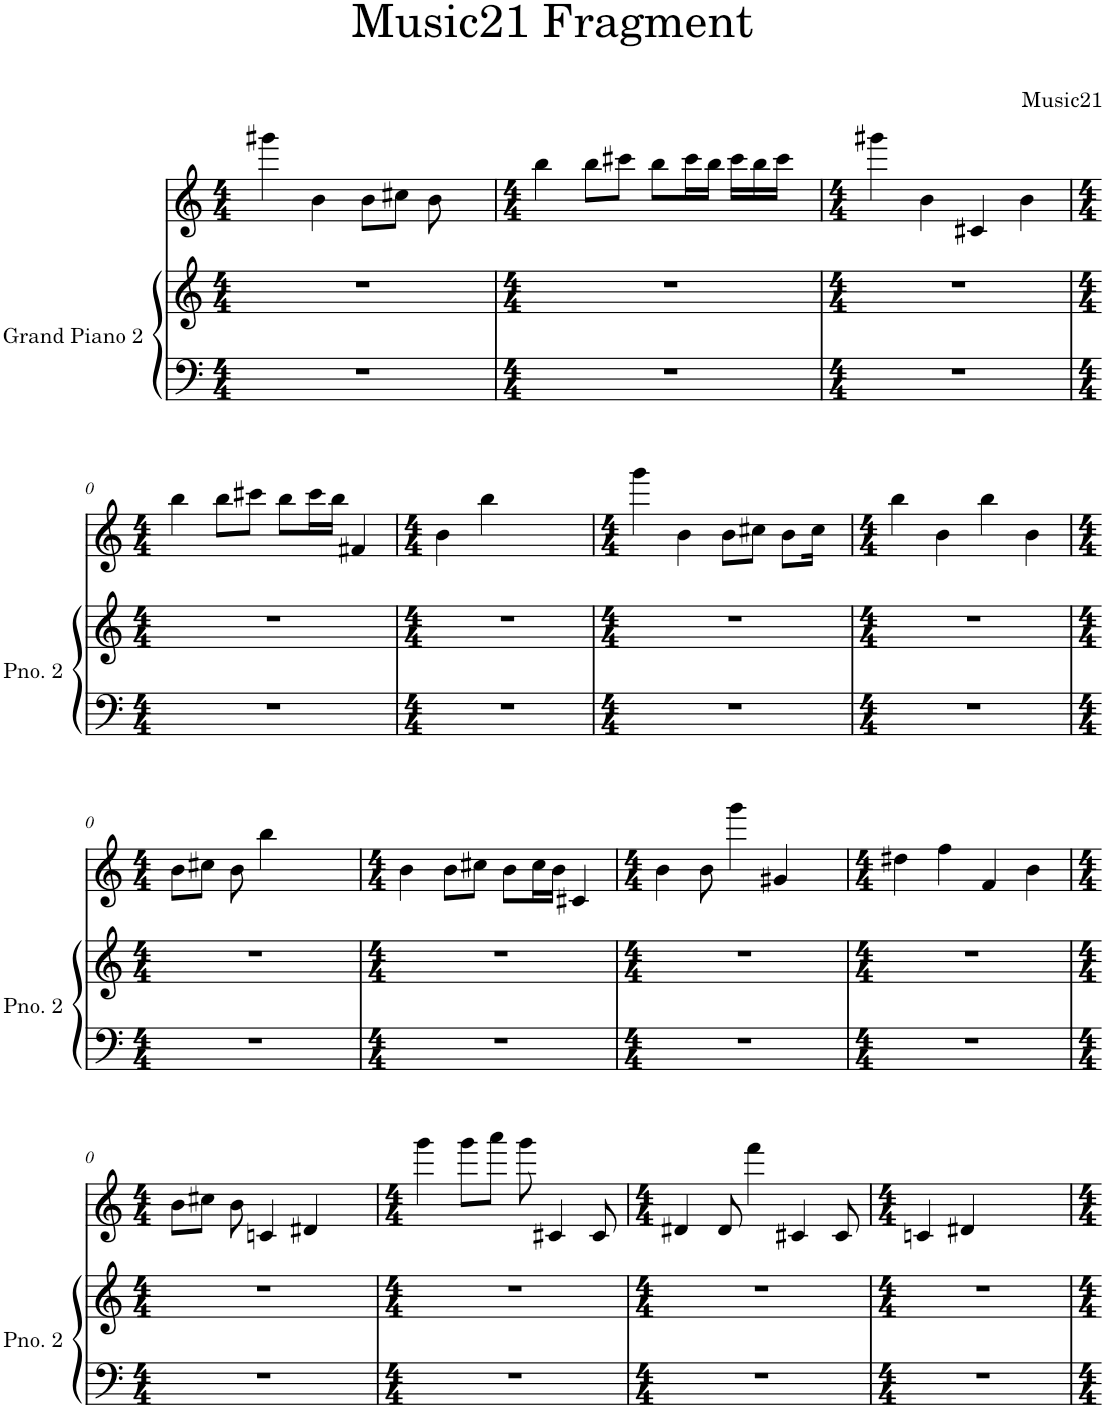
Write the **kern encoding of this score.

**kern	**kern	**kern
*part2	*part2	*part1
*staff3	*staff2	*staff1
*I"Grand Piano 2	*	*I"Piano
*I'Pno. 2	*	*I'Pno
*clefF4	*clefG2	*clefG2
*k[]	*k[]	*k[]
*M4/4	*M4/4	*M4/4
=	=	=
1r	1r	4ggg#X\
.	.	4b\
.	.	8b\L
.	.	8cc#X\J
.	.	8b\
.	.	8ryy
=	=	=
*M4/4	*M4/4	*M4/4
1r	1r	4bb\
.	.	8bb\L
.	.	8ccc#X\J
.	.	8bb\L
.	.	16ccc#\L
.	.	16bb\JJ
.	.	16ccc#\LL
.	.	16bb\
.	.	16ccc#\JJ
.	.	16ryy
=	=	=
*M4/4	*M4/4	*M4/4
1r	1r	4ggg#X\
.	.	4b\
.	.	4c#X/
.	.	4b\
!!LO:LB:g=z
=	=	=
*M4/4	*M4/4	*M4/4
1r	1r	4bb\
.	.	8bb\L
.	.	8ccc#X\J
.	.	8bb\L
.	.	16ccc#\L
.	.	16bb\JJ
.	.	4f#X/
=	=	=
*M4/4	*M4/4	*M4/4
1r	1r	4b\
.	.	4bb\
.	.	2ryy
=	=	=
*M4/4	*M4/4	*M4/4
1r	1r	4ggg\
.	.	4b\
.	.	8b\L
.	.	8cc#X\J
.	.	8b\L
.	.	16cc#\Jk
.	.	16ryy
=	=	=
*M4/4	*M4/4	*M4/4
1r	1r	4bb\
.	.	4b\
.	.	4bb\
.	.	4b\
!!LO:LB:g=z
=	=	=
*M4/4	*M4/4	*M4/4
1r	1r	8b\L
.	.	8cc#X\J
.	.	8b\
.	.	4bb\
.	.	4.ryy
=	=	=
*M4/4	*M4/4	*M4/4
1r	1r	4b\
.	.	8b\L
.	.	8cc#X\J
.	.	8b\L
.	.	16cc#\L
.	.	16b\JJ
.	.	4c#X/
=	=	=
*M4/4	*M4/4	*M4/4
1r	1r	4b\
.	.	8b\
.	.	4ggg\
.	.	4g#X/
.	.	8ryy
=	=	=
*M4/4	*M4/4	*M4/4
1r	1r	4dd#X\
.	.	4ff\
.	.	4f/
.	.	4b\
!!LO:LB:g=z
=	=	=
*M4/4	*M4/4	*M4/4
1r	1r	8b\L
.	.	8cc#X\J
.	.	8b\
.	.	4cn/
.	.	4d#X/
.	.	8ryy
=	=	=
*M4/4	*M4/4	*M4/4
1r	1r	4ggg\
.	.	8ggg\L
.	.	8aaa\J
.	.	8ggg\
.	.	4c#X/
.	.	8c#/
=	=	=
*M4/4	*M4/4	*M4/4
1r	1r	4d#X/
.	.	8d#/
.	.	4fff\
.	.	4c#X/
.	.	8c#/
=	=	=
*M4/4	*M4/4	*M4/4
1r	1r	4cn/
.	.	4d#X/
.	.	2ryy
=	=	=
*-	*-	*-
